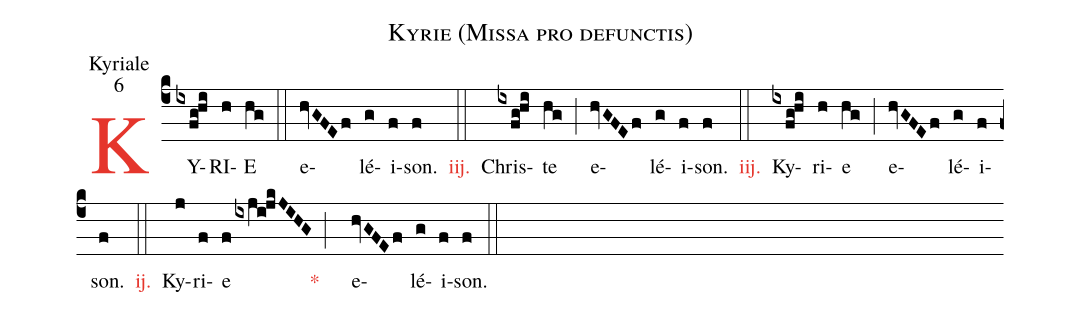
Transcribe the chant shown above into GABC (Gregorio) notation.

name:Kyrie (Missa pro defunctis);
office-part:Kyriale;
mode:6;
%%
(c4)<c>K</c>Y(ixfg!hi)RI(h)E(hg) (::) e(hvGFEf)lé(g)i(f)son.(f) <c>iij.</c>(::)
Chris(ixfg!hi)te(hg) (;) e(hvGFEf)lé(g)i(f)son.(f) <c>iij.</c>(::)
Ky(ixfg!hi)ri(h)e(hg) (;) e(hvGFEf)lé(g)i(f)son.(f) <c>ij.</c>(::)
Ky(j)ri(f)e(fixji!jkJIHG) (;) <c>*</c>() e(hvGFEf)lé(g)i(f)son.(f) (::)
